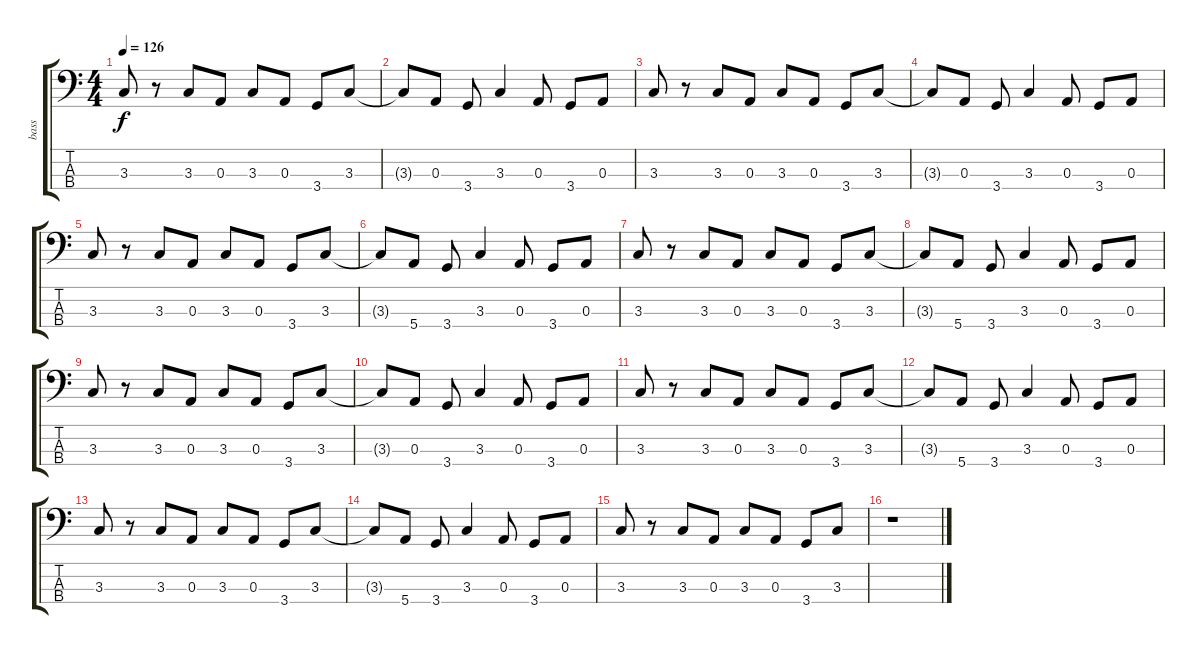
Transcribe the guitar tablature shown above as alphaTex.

\track ("bass" "bass") {instrument electricbassfinger}
\staff {score tabs}
\tuning (G2 D2 A1 E1) {hide}
\ts (4 4)
\tempo 126
\clef f4
\ks c
3.3.8{dy f} r.8 3.3.8 0.3.8 3.3.8 0.3.8 3.4.8 3.3.8 |
3.3{t}.8 0.3.8 3.4.8 3.3.4 0.3.8 3.4.8 0.3.8 |
3.3.8 r.8 3.3.8 0.3.8 3.3.8 0.3.8 3.4.8 3.3.8 |
3.3{t}.8 0.3.8 3.4.8 3.3.4 0.3.8 3.4.8 0.3.8 |
3.3.8 r.8 3.3.8 0.3.8 3.3.8 0.3.8 3.4.8 3.3.8 |
3.3{t}.8 5.4.8 3.4.8 3.3.4 0.3.8 3.4.8 0.3.8 |
3.3.8 r.8 3.3.8 0.3.8 3.3.8 0.3.8 3.4.8 3.3.8 |
3.3{t}.8 5.4.8 3.4.8 3.3.4 0.3.8 3.4.8 0.3.8 |
3.3.8 r.8 3.3.8 0.3.8 3.3.8 0.3.8 3.4.8 3.3.8 |
3.3{t}.8 0.3.8 3.4.8 3.3.4 0.3.8 3.4.8 0.3.8 |
3.3.8 r.8 3.3.8 0.3.8 3.3.8 0.3.8 3.4.8 3.3.8 |
3.3{t}.8 5.4.8 3.4.8 3.3.4 0.3.8 3.4.8 0.3.8 |
3.3.8 r.8 3.3.8 0.3.8 3.3.8 0.3.8 3.4.8 3.3.8 |
3.3{t}.8 5.4.8 3.4.8 3.3.4 0.3.8 3.4.8 0.3.8 |
3.3.8 r.8 3.3.8 0.3.8 3.3.8 0.3.8 3.4.8 3.3.8 |
r.1
